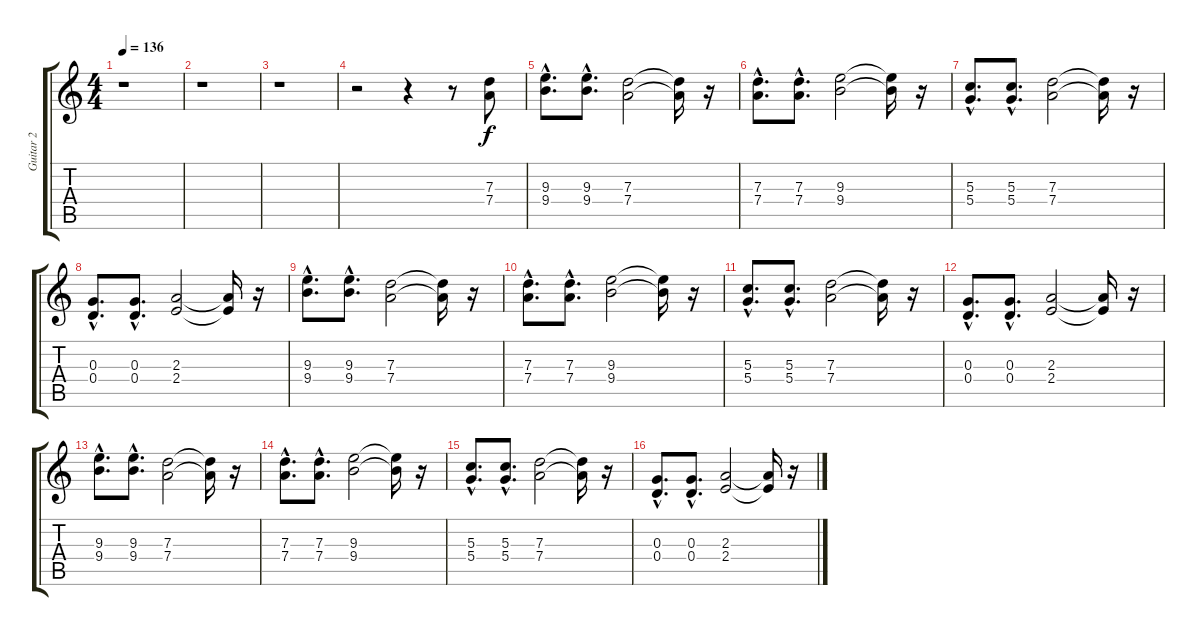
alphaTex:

\track ("Guitar 2" "Guitar 2") {instrument distortionguitar}
\staff {score tabs}
\tuning (E4 B3 G3 D3 A2 E2) {hide}
\ts (4 4)
\tempo 136
\clef g2
\ks c
r.1{dy f instrument distortionguitar} |
r.1 |
r.1 |
r.2 r.4 r.8 (7.3 7.4).8 |
(9.3{hac} 9.4{hac}).8{d} (9.3{hac} 9.4{hac}).8{d} (7.3 7.4).2 (7.3{t} 7.4{t}).16 r.16 |
(7.3{hac} 7.4{hac}).8{d} (7.3{hac} 7.4{hac}).8{d} (9.3 9.4).2 (9.3{t} 9.4{t}).16 r.16 |
(5.3{hac} 5.4{hac}).8{d} (5.3{hac} 5.4{hac}).8{d} (7.3 7.4).2 (7.3{t} 7.4{t}).16 r.16 |
(0.3{hac} 0.4{hac}).8{d} (0.3{hac} 0.4{hac}).8{d} (2.3 2.4).2 (2.3{t} 2.4{t}).16 r.16 |
(9.3{hac} 9.4{hac}).8{d} (9.3{hac} 9.4{hac}).8{d} (7.3 7.4).2 (7.3{t} 7.4{t}).16 r.16 |
(7.3{hac} 7.4{hac}).8{d} (7.3{hac} 7.4{hac}).8{d} (9.3 9.4).2 (9.3{t} 9.4{t}).16 r.16 |
(5.3{hac} 5.4{hac}).8{d} (5.3{hac} 5.4{hac}).8{d} (7.3 7.4).2 (7.3{t} 7.4{t}).16 r.16 |
(0.3{hac} 0.4{hac}).8{d} (0.3{hac} 0.4{hac}).8{d} (2.3 2.4).2 (2.3{t} 2.4{t}).16 r.16 |
(9.3{hac} 9.4{hac}).8{d} (9.3{hac} 9.4{hac}).8{d} (7.3 7.4).2 (7.3{t} 7.4{t}).16 r.16 |
(7.3{hac} 7.4{hac}).8{d} (7.3{hac} 7.4{hac}).8{d} (9.3 9.4).2 (9.3{t} 9.4{t}).16 r.16 |
(5.3{hac} 5.4{hac}).8{d} (5.3{hac} 5.4{hac}).8{d} (7.3 7.4).2 (7.3{t} 7.4{t}).16 r.16 |
(0.3{hac} 0.4{hac}).8{d} (0.3{hac} 0.4{hac}).8{d} (2.3 2.4).2 (2.3{t} 2.4{t}).16 r.16
